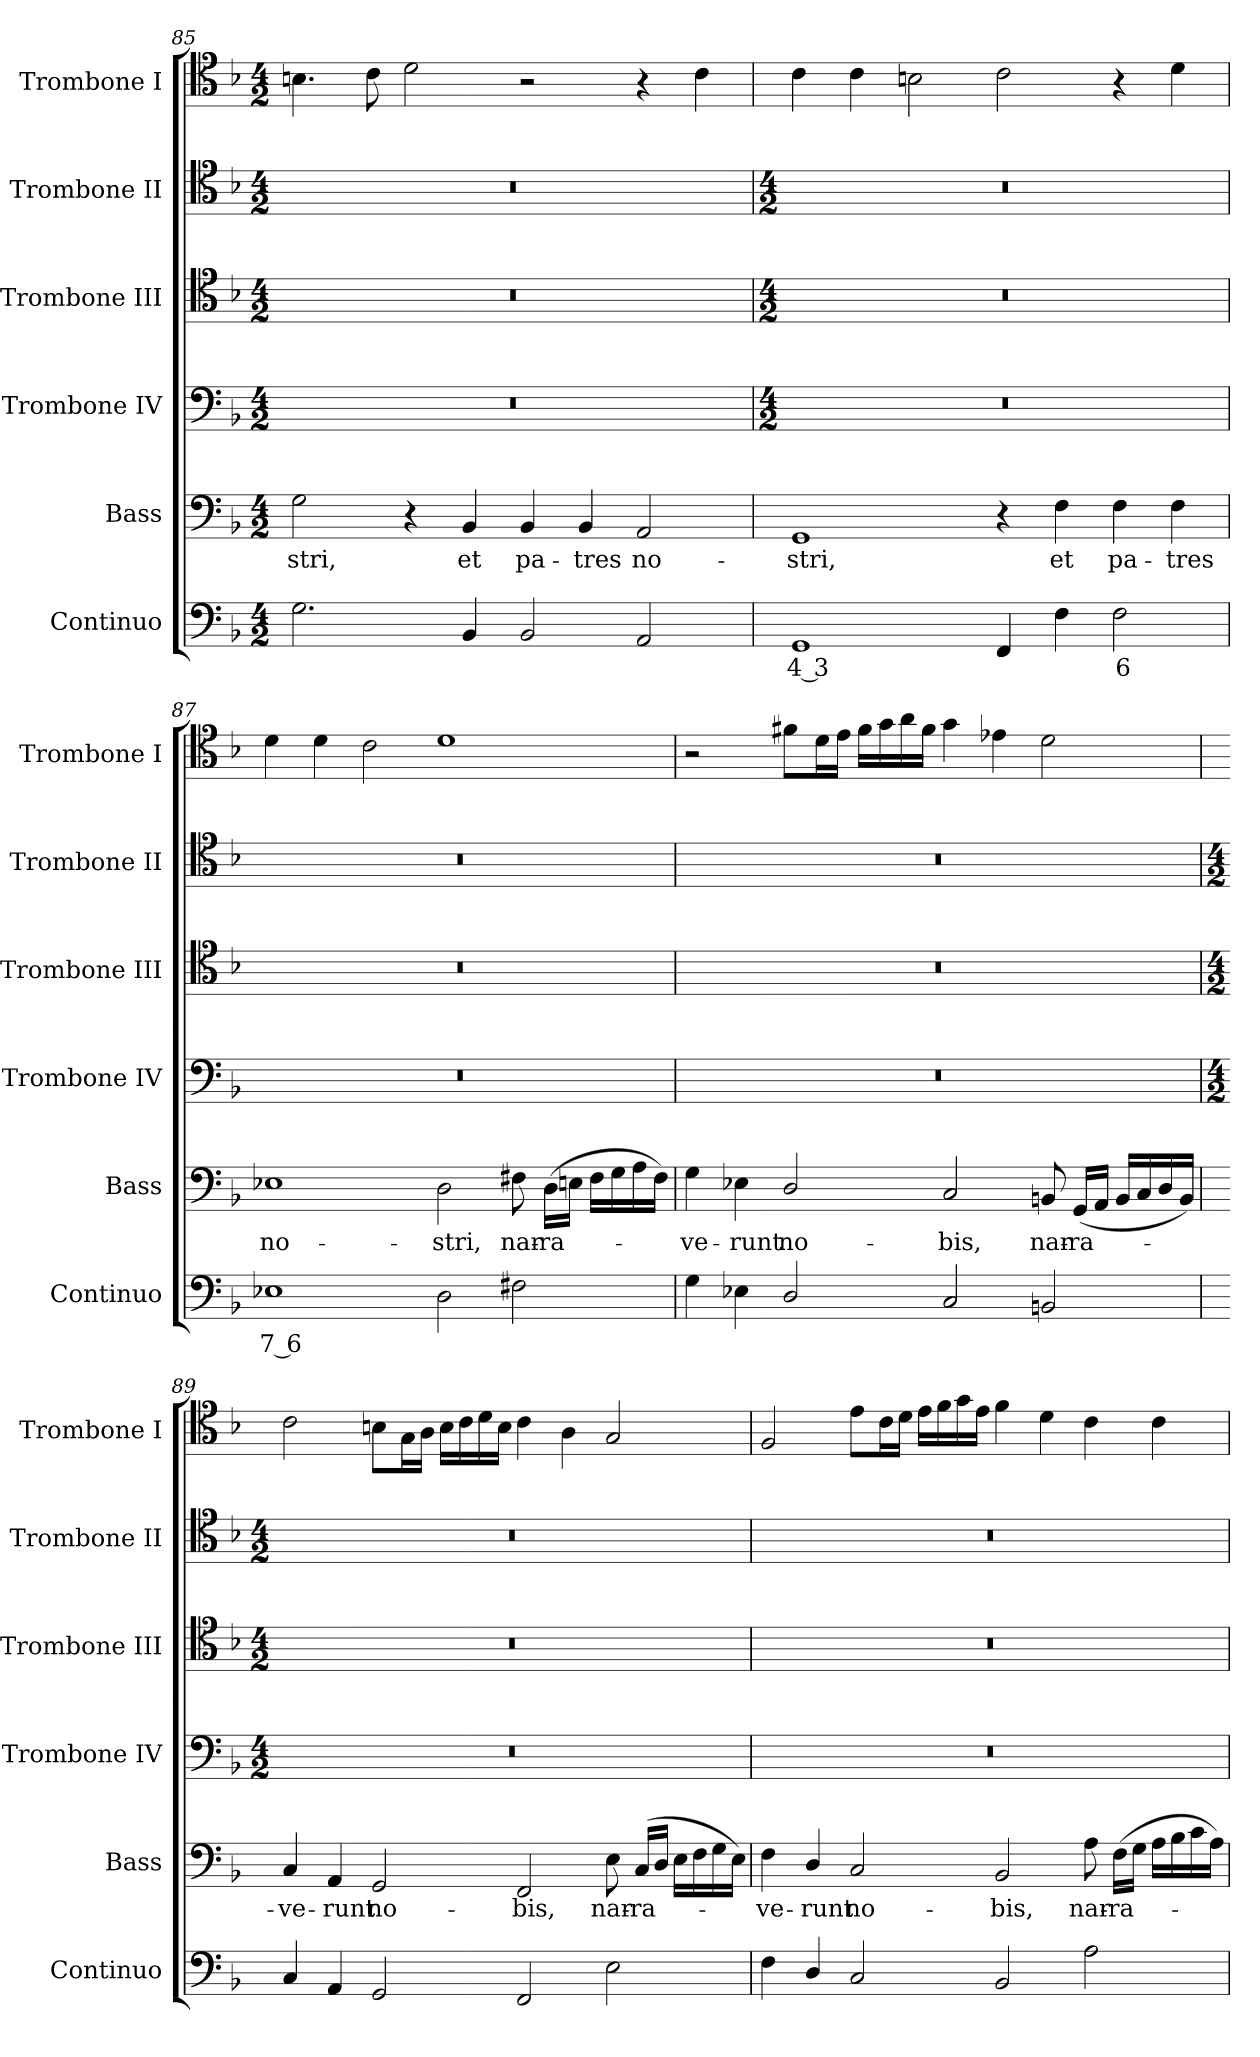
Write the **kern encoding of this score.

**kern	**text	**kern	**text	**kern	**kern	**kern	**kern
*part6	*part6	*part5	*part5	*part4	*part3	*part2	*part1
*staff6	*staff6	*staff5	*staff5	*staff4	*staff3	*staff2	*staff1
*I"Continuo	*	*I"Bass	*	*I"Trombone IV	*I"Trombone III	*I"Trombone II	*I"Trombone I
*I'Continuo	*	*I'Bass	*	*I'Trombone IV	*I'Trombone III	*I'Trombone II	*I'Trombone I
*clefF4	*	*clefF4	*	*clefF4	*clefC4	*clefC4	*clefC4
*k[b-]	*	*k[b-]	*	*k[b-]	*k[b-]	*k[b-]	*k[b-]
*F:	*	*F:	*	*F:	*F:	*F:	*F:
*M4/2	*	*M4/2	*	*M4/2	*M4/2	*M4/2	*M4/2
=85	=85	=85	=85	=85	=85	=85	=85
!	!	!	!LO:LY:b	!	!	!	!
2.G	.	2G	-stri,	0r	0r	0r	4.Bn
.	.	.	.	.	.	.	8c
.	.	4r	.	.	.	.	2d
!	!	!	!LO:LY:b	!	!	!	!
4BB-	.	4BB-	et	.	.	.	.
!	!	!	!LO:LY:b	!	!	!	!
2BB-	.	4BB-	pa-	.	.	.	2r
!	!	!	!LO:LY:b	!	!	!	!
.	.	4BB-	-tres	.	.	.	.
!	!	!	!LO:LY:b	!	!	!	!
2AA	.	2AA	no-	.	.	.	4r
.	.	.	.	.	.	.	4c
!!LO:LB:g=z
=86	=86	=86	=86	=86	=86	=86	=86
*	*	*	*	*M4/2	*M4/2	*M4/2	*
!	!LO:LY:b	!	!LO:LY:b	!	!	!	!
1GG	4 3	1GG	-stri,	0r	0r	0r	4c
.	.	.	.	.	.	.	4c
.	.	.	.	.	.	.	2Bn
4FF	.	4r	.	.	.	.	2c
!	!	!	!LO:LY:b	!	!	!	!
4F	.	4F	et	.	.	.	.
!	!LO:LY:b	!	!LO:LY:b	!	!	!	!
2F	6	4F	pa-	.	.	.	4r
!	!	!	!LO:LY:b	!	!	!	!
.	.	4F	-tres	.	.	.	4d
=87	=87	=87	=87	=87	=87	=87	=87
!	!LO:LY:b	!	!LO:LY:b	!	!	!	!
1E-X	7 6	1E-X	no-	0r	0r	0r	4d
.	.	.	.	.	.	.	4d
.	.	.	.	.	.	.	2c
!	!	!	!LO:LY:b	!	!	!	!
2D	.	2D	-stri,	.	.	.	1d
!	!	!	!LO:LY:b	!	!	!	!
2F#X	.	8F#X	nar-	.	.	.	.
!	!	!	!LO:LY:b	!	!	!	!
.	.	(>16DLL	-ra-	.	.	.	.
.	.	16EnJJ	.	.	.	.	.
.	.	16F#LL	.	.	.	.	.
.	.	16G	.	.	.	.	.
.	.	16A	.	.	.	.	.
.	.	16F#JJ)	.	.	.	.	.
=88	=88	=88	=88	=88	=88	=88	=88
!	!	!	!LO:LY:b	!	!	!	!
4G	.	4G	ve-	0r	0r	0r	2r
!	!	!	!LO:LY:b	!	!	!	!
4E-X	.	4E-X	-runt	.	.	.	.
!	!	!	!LO:LY:b	!	!	!	!
2D/	.	2D/	no-	.	.	.	8f#XL
.	.	.	.	.	.	.	16dL
.	.	.	.	.	.	.	16eJJ
.	.	.	.	.	.	.	16f#LL
.	.	.	.	.	.	.	16g
.	.	.	.	.	.	.	16a
.	.	.	.	.	.	.	16f#JJ
!	!	!	!LO:LY:b	!	!	!	!
2C	.	2C	-bis,	.	.	.	4g
.	.	.	.	.	.	.	4e-X
!	!	!	!LO:LY:b	!	!	!	!
2BBn	.	8BBn	nar-	.	.	.	2d
!	!	!	!LO:LY:b	!	!	!	!
.	.	(<16GGLL	-ra-	.	.	.	.
.	.	16AAJJ	.	.	.	.	.
.	.	16BBLL	.	.	.	.	.
.	.	16C	.	.	.	.	.
.	.	16D	.	.	.	.	.
.	.	16BBJJ)	.	.	.	.	.
!!LO:LB:g=z
=89	=89	=89	=89	=89	=89	=89	=89
*	*	*	*	*M4/2	*M4/2	*M4/2	*
!	!	!	!LO:LY:b	!	!	!	!
4C	.	4C	ve-	0r	0r	0r	2c
!	!	!	!LO:LY:b	!	!	!	!
4AA	.	4AA	-runt	.	.	.	.
!	!	!	!LO:LY:b	!	!	!	!
2GG	.	2GG	no-	.	.	.	8BnL
.	.	.	.	.	.	.	16GL
.	.	.	.	.	.	.	16AJJ
.	.	.	.	.	.	.	16BLL
.	.	.	.	.	.	.	16c
.	.	.	.	.	.	.	16d
.	.	.	.	.	.	.	16BJJ
!	!	!	!LO:LY:b	!	!	!	!
2FF	.	2FF	-bis,	.	.	.	4c
.	.	.	.	.	.	.	4A
!	!	!	!LO:LY:b	!	!	!	!
2E	.	8E	nar-	.	.	.	2G
!	!	!	!LO:LY:b	!	!	!	!
.	.	(<16CLL	-ra-	.	.	.	.
.	.	16DJJ	.	.	.	.	.
.	.	16ELL	.	.	.	.	.
.	.	16F	.	.	.	.	.
.	.	16G	.	.	.	.	.
.	.	16EJJ)	.	.	.	.	.
=90	=90	=90	=90	=90	=90	=90	=90
!	!	!	!LO:LY:b	!	!	!	!
4F	.	4F	ve-	0r	0r	0r	2F
!	!	!	!LO:LY:b	!	!	!	!
4D/	.	4D/	-runt	.	.	.	.
!	!	!	!LO:LY:b	!	!	!	!
2C	.	2C	no-	.	.	.	8eL
.	.	.	.	.	.	.	16cL
.	.	.	.	.	.	.	16dJJ
.	.	.	.	.	.	.	16eLL
.	.	.	.	.	.	.	16f
.	.	.	.	.	.	.	16g
.	.	.	.	.	.	.	16eJJ
!	!	!	!LO:LY:b	!	!	!	!
2BB-	.	2BB-	-bis,	.	.	.	4f
.	.	.	.	.	.	.	4d
!	!	!	!LO:LY:b	!	!	!	!
2A	.	8A	nar-	.	.	.	4c
!	!	!	!LO:LY:b	!	!	!	!
.	.	(>16FLL	-ra-	.	.	.	.
.	.	16GJJ	.	.	.	.	.
.	.	16ALL	.	.	.	.	4c
.	.	16B-	.	.	.	.	.
.	.	16c	.	.	.	.	.
.	.	16AJJ)	.	.	.	.	.
=	=	=	=	=	=	=	=
*-	*-	*-	*-	*-	*-	*-	*-
